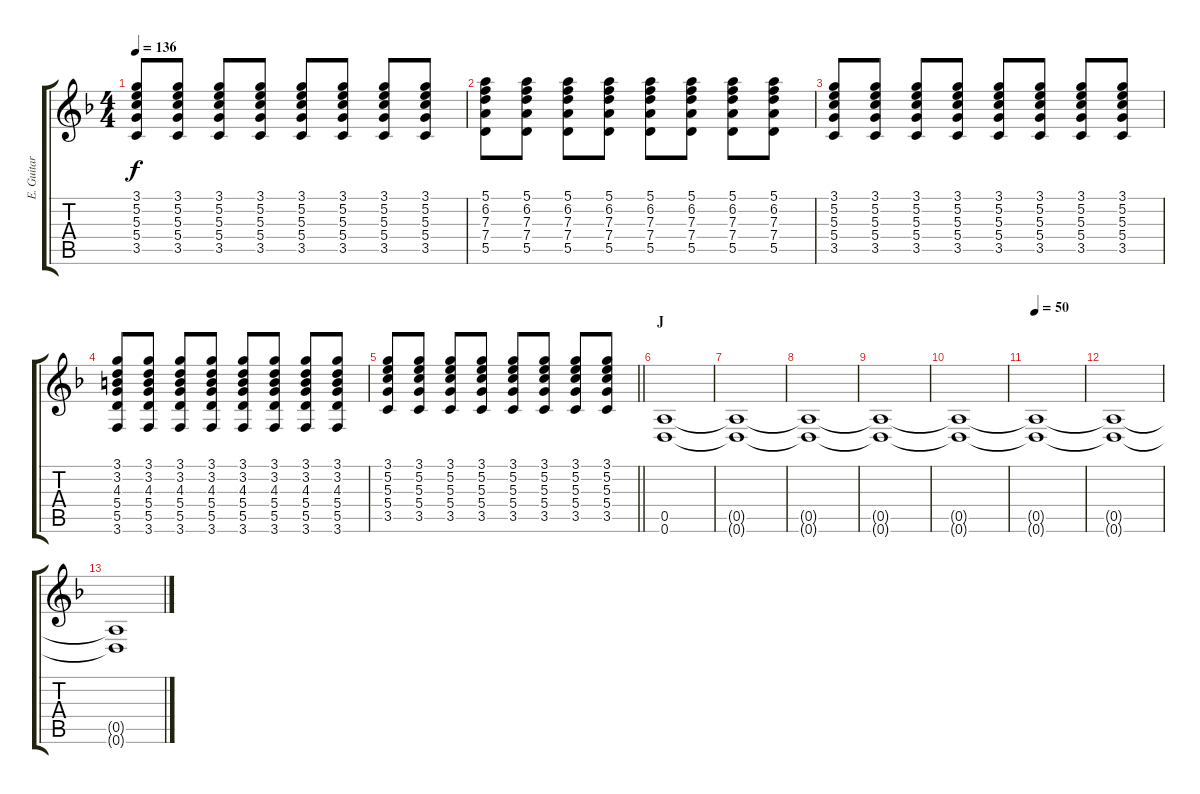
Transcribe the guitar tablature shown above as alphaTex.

\track ("E. Guitar II" "E. Guitar ") {instrument distortionguitar}
\staff {score tabs}
\tuning (E4 B3 G3 D3 A2 D2) {hide}
\ts (4 4)
\tempo 136
\clef g2
\ks dminor
(3.1 5.2 5.3 5.4 3.5).8{dy f} (3.1 5.2 5.3 5.4 3.5).8 (3.1 5.2 5.3 5.4 3.5).8 (3.1 5.2 5.3 5.4 3.5).8 (3.1 5.2 5.3 5.4 3.5).8 (3.1 5.2 5.3 5.4 3.5).8 (3.1 5.2 5.3 5.4 3.5).8 (3.1 5.2 5.3 5.4 3.5).8 |
(5.1 6.2 7.3 7.4 5.5).8 (5.1 6.2 7.3 7.4 5.5).8 (5.1 6.2 7.3 7.4 5.5).8 (5.1 6.2 7.3 7.4 5.5).8 (5.1 6.2 7.3 7.4 5.5).8 (5.1 6.2 7.3 7.4 5.5).8 (5.1 6.2 7.3 7.4 5.5).8 (5.1 6.2 7.3 7.4 5.5).8 |
(3.1 5.2 5.3 5.4 3.5).8 (3.1 5.2 5.3 5.4 3.5).8 (3.1 5.2 5.3 5.4 3.5).8 (3.1 5.2 5.3 5.4 3.5).8 (3.1 5.2 5.3 5.4 3.5).8 (3.1 5.2 5.3 5.4 3.5).8 (3.1 5.2 5.3 5.4 3.5).8 (3.1 5.2 5.3 5.4 3.5).8 |
(3.1 3.2 4.3 5.4 5.5 3.6).8 (3.1 3.2 4.3 5.4 5.5 3.6).8 (3.1 3.2 4.3 5.4 5.5 3.6).8 (3.1 3.2 4.3 5.4 5.5 3.6).8 (3.1 3.2 4.3 5.4 5.5 3.6).8 (3.1 3.2 4.3 5.4 5.5 3.6).8 (3.1 3.2 4.3 5.4 5.5 3.6).8 (3.1 3.2 4.3 5.4 5.5 3.6).8 |
\barLineRight lightlight
(3.1 5.2 5.3 5.4 3.5).8 (3.1 5.2 5.3 5.4 3.5).8 (3.1 5.2 5.3 5.4 3.5).8 (3.1 5.2 5.3 5.4 3.5).8 (3.1 5.2 5.3 5.4 3.5).8 (3.1 5.2 5.3 5.4 3.5).8 (3.1 5.2 5.3 5.4 3.5).8 (3.1 5.2 5.3 5.4 3.5).8 |
\section ("" "J")
(0.5 0.6).1 |
(0.5{t} 0.6{t}).1 |
(0.5{t} 0.6{t}).1 |
(0.5{t} 0.6{t}).1{volume 0} |
(0.5{t} 0.6{t}).1 |
\tempo 50
(0.5{t} 0.6{t}).1 |
(0.5{t} 0.6{t}).1 |
(0.5{t} 0.6{t}).1
